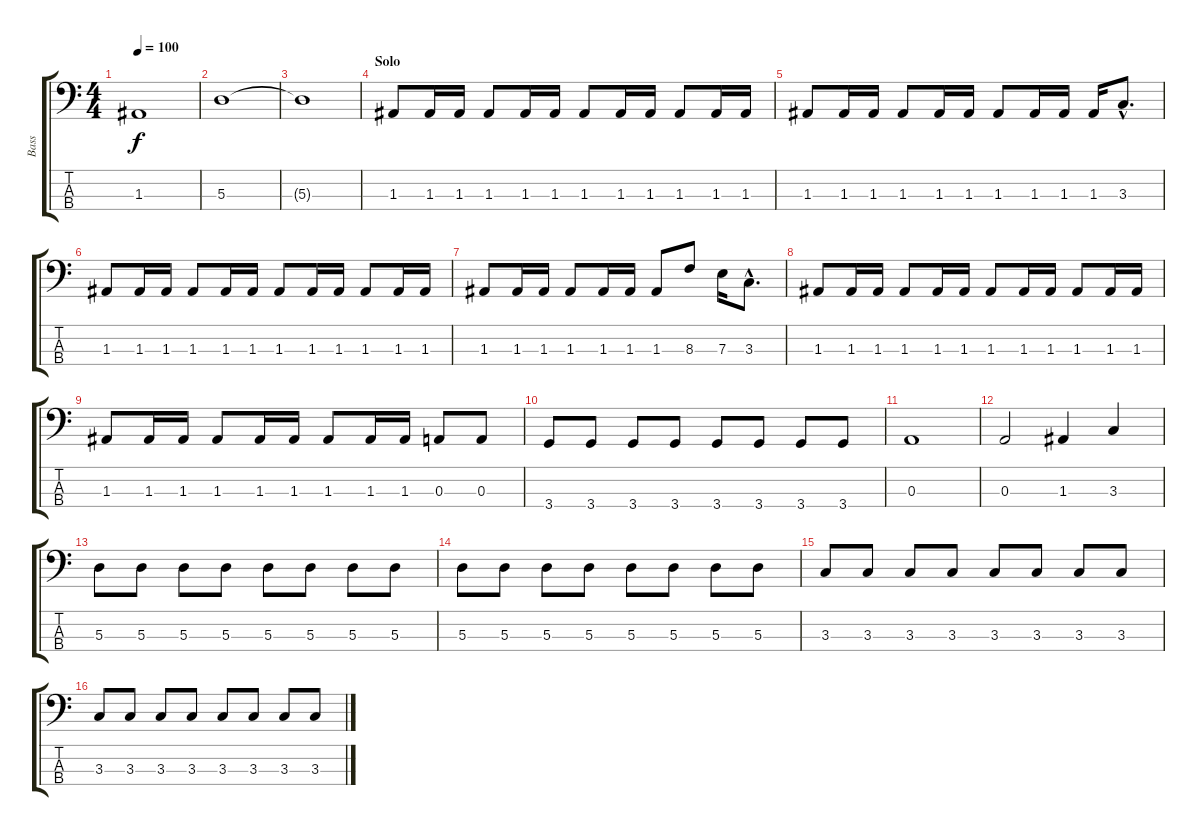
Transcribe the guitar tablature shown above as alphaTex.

\track ("Bass" "Bass") {instrument electricbasspick}
\staff {score tabs}
\tuning (G2 D2 A1 E1) {hide}
\ts (4 4)
\tempo 100
\clef f4
\ks c
1.3.1{dy f} |
5.3.1 |
5.3{t}.1 |
\section ("" "Solo")
1.3.8 1.3.16 1.3.16 1.3.8 1.3.16 1.3.16 1.3.8 1.3.16 1.3.16 1.3.8 1.3.16 1.3.16 |
1.3.8 1.3.16 1.3.16 1.3.8 1.3.16 1.3.16 1.3.8 1.3.16 1.3.16 1.3.16 3.3{hac}.8{d} |
1.3.8 1.3.16 1.3.16 1.3.8 1.3.16 1.3.16 1.3.8 1.3.16 1.3.16 1.3.8 1.3.16 1.3.16 |
1.3.8 1.3.16 1.3.16 1.3.8 1.3.16 1.3.16 1.3.8 8.3.8 7.3.16 3.3{hac}.8{d} |
1.3.8 1.3.16 1.3.16 1.3.8 1.3.16 1.3.16 1.3.8 1.3.16 1.3.16 1.3.8 1.3.16 1.3.16 |
1.3.8 1.3.16 1.3.16 1.3.8 1.3.16 1.3.16 1.3.8 1.3.16 1.3.16 0.3.8 0.3.8 |
3.4.8 3.4.8 3.4.8 3.4.8 3.4.8 3.4.8 3.4.8 3.4.8 |
0.3.1 |
0.3.2 1.3.4 3.3.4 |
5.3.8 5.3.8 5.3.8 5.3.8 5.3.8 5.3.8 5.3.8 5.3.8 |
5.3.8 5.3.8 5.3.8 5.3.8 5.3.8 5.3.8 5.3.8 5.3.8 |
3.3.8 3.3.8 3.3.8 3.3.8 3.3.8 3.3.8 3.3.8 3.3.8 |
3.3.8 3.3.8 3.3.8 3.3.8 3.3.8 3.3.8 3.3.8 3.3.8
